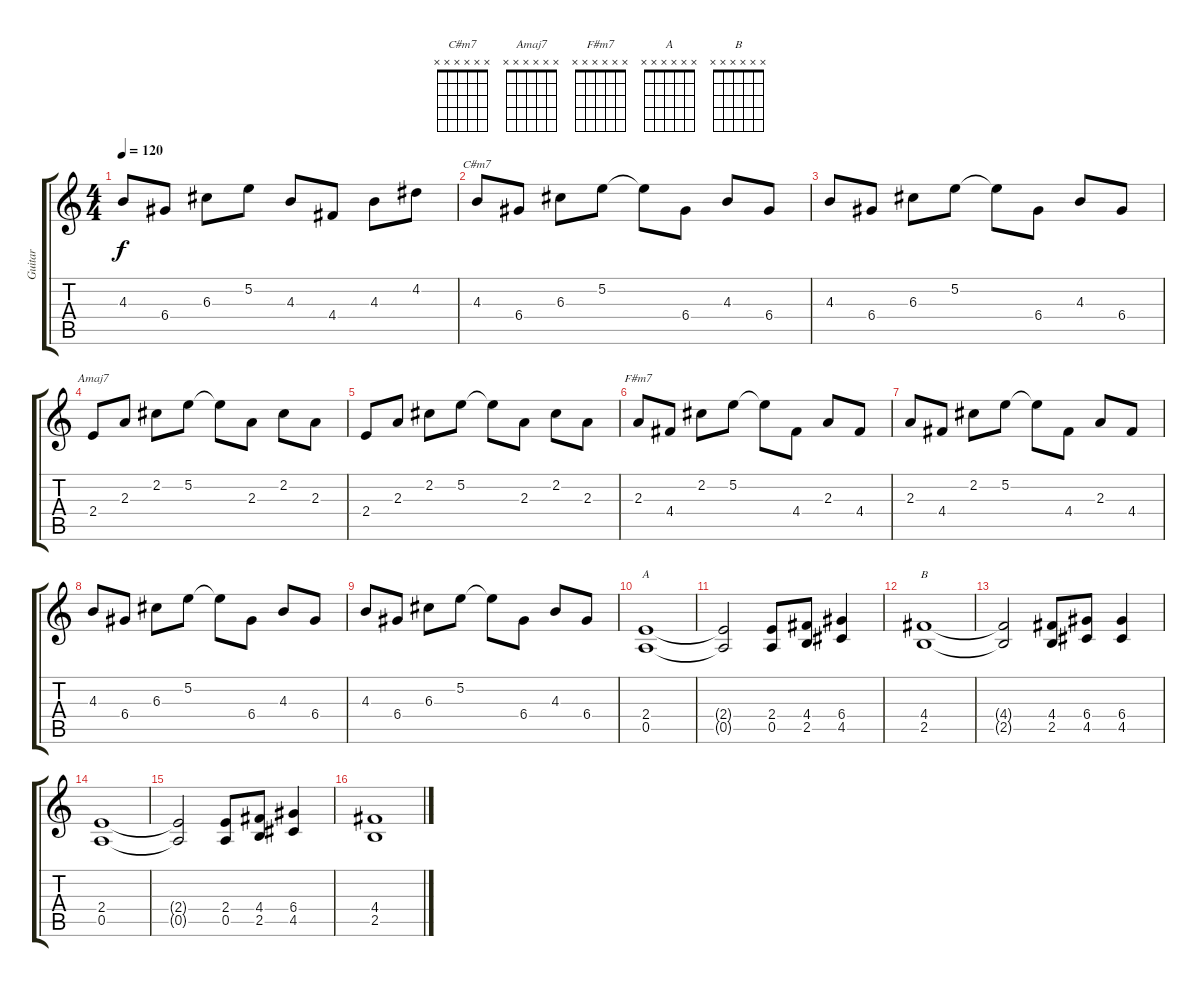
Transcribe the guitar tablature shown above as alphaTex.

\track ("Guitar" "Guitar") {instrument distortionguitar}
\staff {score tabs}
\tuning (E4 B3 G3 D3 A2 E2) {hide}
\chord ("C#m7" x x x x x x) {firstfret 0}
\chord ("Amaj7" x x x x x x) {firstfret 0}
\chord ("F#m7" x x x x x x) {firstfret 0}
\chord ("A" x x x x x x) {firstfret 0}
\chord ("B" x x x x x x) {firstfret 0}
\ts (4 4)
\tempo 120
\clef g2
\ks c
4.3.8{dy f} 6.4.8 6.3.8 5.2.8 4.3.8 4.4.8 4.3.8 4.2.8 |
4.3.8{ch "C#m7"} 6.4.8 6.3.8 5.2.8 5.2{t}.8 6.4.8 4.3.8 6.4.8 |
4.3.8 6.4.8 6.3.8 5.2.8 5.2{t}.8 6.4.8 4.3.8 6.4.8 |
2.4.8{ch "Amaj7"} 2.3.8 2.2.8 5.2.8 5.2{t}.8 2.3.8 2.2.8 2.3.8 |
2.4.8 2.3.8 2.2.8 5.2.8 5.2{t}.8 2.3.8 2.2.8 2.3.8 |
2.3.8{ch "F#m7"} 4.4.8 2.2.8 5.2.8 5.2{t}.8 4.4.8 2.3.8 4.4.8 |
2.3.8 4.4.8 2.2.8 5.2.8 5.2{t}.8 4.4.8 2.3.8 4.4.8 |
4.3.8 6.4.8 6.3.8 5.2.8 5.2{t}.8 6.4.8 4.3.8 6.4.8 |
4.3.8 6.4.8 6.3.8 5.2.8 5.2{t}.8 6.4.8 4.3.8 6.4.8 |
(2.4 0.5).1{ch "A" instrument distortionguitar} |
(2.4{t} 0.5{t}).2 (2.4 0.5).8 (4.4 2.5).8 (6.4 4.5).4 |
(4.4 2.5).1{ch "B"} |
(4.4{t} 2.5{t}).2 (4.4 2.5).8 (6.4 4.5).8 (6.4 4.5).4 |
(2.4 0.5).1 |
(2.4{t} 0.5{t}).2 (2.4 0.5).8 (4.4 2.5).8 (6.4 4.5).4 |
(4.4 2.5).1
